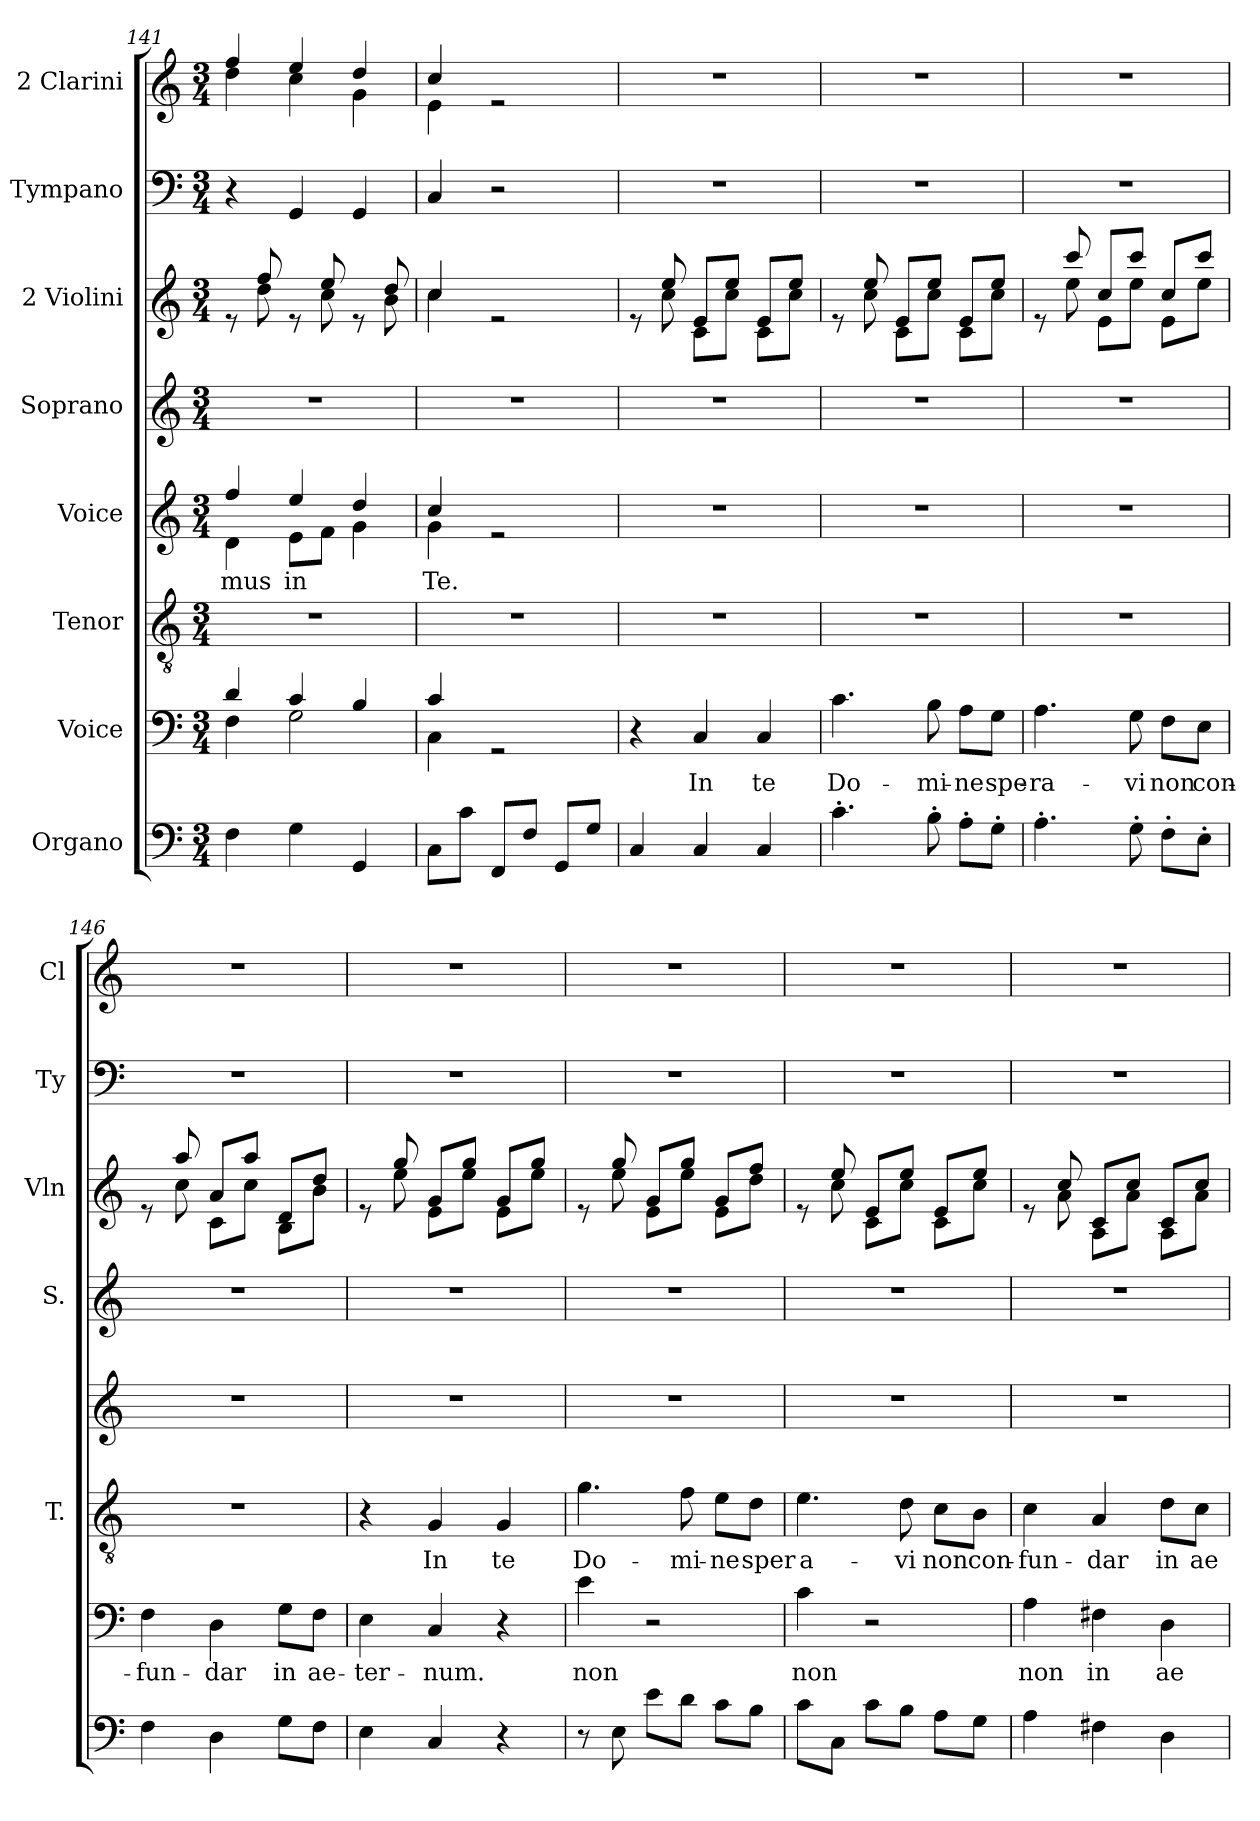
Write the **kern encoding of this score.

**kern	**kern	**text	**kern	**text	**kern	**text	**kern	**kern	**kern	**kern
*part8	*part7	*part7	*part6	*part6	*part5	*part5	*part4	*part3	*part2	*part1
*staff8	*staff7	*staff7	*staff6	*staff6	*staff5	*staff5	*staff4	*staff3	*staff2	*staff1
*I"Organo	*I"Voice	*	*I"Tenor	*	*I"Voice	*	*I"Soprano	*I"2 Violini	*I"Tympano	*I"2 Clarini
*	*	*	*I'T.	*	*	*	*I'S.	*I'Vln	*I'Ty	*I'Cl
*clefF4	*clefF4	*	*clefGv2	*	*clefG2	*	*clefG2	*clefG2	*clefF4	*clefG2
*k[]	*k[]	*	*k[]	*	*k[]	*	*k[]	*k[]	*k[]	*k[]
*M3/4	*M3/4	*	*M3/4	*	*M3/4	*	*M3/4	*M3/4	*M3/4	*M3/4
=141	=141	=141	=141	=141	=141	=141	=141	=141	=141	=141
*	*^	*	*	*	*^	*	*	*	*	*
!	!	!	!	!	!	!	!	!LO:LY:b	!	!	!	!
*	*	*	*	*	*	*	*	*	*	*^	*	*^
4F\	4d/	4F\	.	2.r	.	4ff/	4d\	-mus	2.r	8re	8ryy	4r	4ff/	4dd\
.	.	.	.	.	.	.	.	.	.	8ff/	8dd\	.	.	.
!	!	!	!	!	!	!	!	!LO:LY:b	!	!	!	!	!	!
4G\	4c/	2G\	.	.	.	4ee/	8e\L	in	.	8re	8ryy	4GG/	4ee/	4cc\
.	.	.	.	.	.	.	8f\J	.	.	8ee/	8cc\	.	.	.
4GG/	4B/	.	.	.	.	4dd/	4g\	.	.	8re	8ryy	4GG/	4dd/	4g\
.	.	.	.	.	.	.	.	.	.	8dd/	8b\	.	.	.
=142	=142	=142	=142	=142	=142	=142	=142	=142	=142	=142	=142	=142	=142	=142
!	!	!	!	!	!	!	!	!LO:LY:b	!	!	!	!	!	!
8C\L	4c/	4C\	.	2.r	.	4cc/	4g\	Te.	2.r	4cc/	4cc\	4C/	4cc/	4e\
8c\J	.	.	.	.	.	.	.	.	.	.	.	.	.	.
8FF/L	2rGG	2ryy	.	.	.	2re	2ryy	.	.	2re	2ryy	2r	2re	2ryy
8F/J	.	.	.	.	.	.	.	.	.	.	.	.	.	.
8GG/L	.	.	.	.	.	.	.	.	.	.	.	.	.	.
8G/J	.	.	.	.	.	.	.	.	.	.	.	.	.	.
*	*v	*v	*	*	*	*v	*v	*	*	*	*	*	*v	*v
=143	=143	=143	=143	=143	=143	=143	=143	=143	=143	=143	=143
4C/	4r	.	2.r	.	2.r	.	2.r	8re	8ryy	2.r	2.r
.	.	.	.	.	.	.	.	8ee/	8cc\	.	.
!	!	!LO:LY:b	!	!	!	!	!	!	!	!	!
4C/	4C/	In	.	.	.	.	.	8e/L	8c\L	.	.
.	.	.	.	.	.	.	.	8ee/J	8cc\J	.	.
!	!	!LO:LY:b	!	!	!	!	!	!	!	!	!
4C/	4C/	te	.	.	.	.	.	8e/L	8c\L	.	.
.	.	.	.	.	.	.	.	8ee/J	8cc\J	.	.
!!LO:PB:g=z
=144	=144	=144	=144	=144	=144	=144	=144	=144	=144	=144	=144
!	!	!LO:LY:b	!	!	!	!	!	!	!	!	!
4.c'\	4.c\	Do-	2.r	.	2.r	.	2.r	8re	8ryy	2.r	2.r
.	.	.	.	.	.	.	.	8ee/	8cc\	.	.
.	.	.	.	.	.	.	.	8e/L	8c\L	.	.
!	!	!LO:LY:b	!	!	!	!	!	!	!	!	!
8B'\	8B\	-mi-	.	.	.	.	.	8ee/J	8cc\J	.	.
!	!	!LO:LY:b	!	!	!	!	!	!	!	!	!
8A'\L	8A\L	-ne	.	.	.	.	.	8e/L	8c\L	.	.
!	!	!LO:LY:b	!	!	!	!	!	!	!	!	!
8G'\J	8G\J	spe-	.	.	.	.	.	8ee/J	8cc\J	.	.
=145	=145	=145	=145	=145	=145	=145	=145	=145	=145	=145	=145
!	!	!LO:LY:b	!	!	!	!	!	!	!	!	!
4.A'\	4.A\	-ra-	2.r	.	2.r	.	2.r	8re	8ryy	2.r	2.r
.	.	.	.	.	.	.	.	8ccc/	8ee\	.	.
.	.	.	.	.	.	.	.	8cc/L	8e\L	.	.
!	!	!LO:LY:b	!	!	!	!	!	!	!	!	!
8G'\	8G\	-vi	.	.	.	.	.	8ccc/J	8ee\J	.	.
!	!	!LO:LY:b	!	!	!	!	!	!	!	!	!
8F'\L	8F\L	non	.	.	.	.	.	8cc/L	8e\L	.	.
!	!	!LO:LY:b	!	!	!	!	!	!	!	!	!
8E'\J	8E\J	con-	.	.	.	.	.	8ccc/J	8ee\J	.	.
=146	=146	=146	=146	=146	=146	=146	=146	=146	=146	=146	=146
!	!	!LO:LY:b	!	!	!	!	!	!	!	!	!
4F\	4F\	-fun-	2.r	.	2.r	.	2.r	8re	8ryy	2.r	2.r
.	.	.	.	.	.	.	.	8aa/	8cc\	.	.
!	!	!LO:LY:b	!	!	!	!	!	!	!	!	!
4D\	4D\	-dar	.	.	.	.	.	8a/L	8c\L	.	.
.	.	.	.	.	.	.	.	8aa/J	8cc\J	.	.
!	!	!LO:LY:b	!	!	!	!	!	!	!	!	!
8G\L	8G\L	in	.	.	.	.	.	8d/L	8B\L	.	.
!	!	!LO:LY:b	!	!	!	!	!	!	!	!	!
8F\J	8F\J	ae-	.	.	.	.	.	8dd/J	8b\J	.	.
=147	=147	=147	=147	=147	=147	=147	=147	=147	=147	=147	=147
!	!	!LO:LY:b	!	!	!	!	!	!	!	!	!
4E\	4E\	-ter-	4r	.	2.r	.	2.r	8re	8ryy	2.r	2.r
.	.	.	.	.	.	.	.	8gg/	8ee\	.	.
!	!	!LO:LY:b	!	!LO:LY:b	!	!	!	!	!	!	!
4C/	4C/	-num.	4G/	In	.	.	.	8g/L	8e\L	.	.
.	.	.	.	.	.	.	.	8gg/J	8ee\J	.	.
!	!	!	!	!LO:LY:b	!	!	!	!	!	!	!
4r	4r	.	4G/	te	.	.	.	8g/L	8e\L	.	.
.	.	.	.	.	.	.	.	8gg/J	8ee\J	.	.
=148	=148	=148	=148	=148	=148	=148	=148	=148	=148	=148	=148
!	!	!LO:LY:b	!	!LO:LY:b	!	!	!	!	!	!	!
8r	4e\	non	4.g\	Do-	2.r	.	2.r	8re	8ryy	2.r	2.r
8E\	.	.	.	.	.	.	.	8gg/	8ee\	.	.
8e\L	2r	.	.	.	.	.	.	8g/L	8e\L	.	.
!	!	!	!	!LO:LY:b	!	!	!	!	!	!	!
8d\J	.	.	8f\	-mi-	.	.	.	8gg/J	8ee\J	.	.
!	!	!	!	!LO:LY:b	!	!	!	!	!	!	!
8c\L	.	.	8e\L	-ne	.	.	.	8g/L	8e\L	.	.
!	!	!	!	!LO:LY:b	!	!	!	!	!	!	!
8B\J	.	.	8d\J	sper	.	.	.	8ff/J	8dd\J	.	.
!!LO:LB:g=z
=149	=149	=149	=149	=149	=149	=149	=149	=149	=149	=149	=149
!	!	!LO:LY:b	!	!LO:LY:b	!	!	!	!	!	!	!
8c\L	4c\	non	4.e\	a-	2.r	.	2.r	8re	8ryy	2.r	2.r
8C\J	.	.	.	.	.	.	.	8ee/	8cc\	.	.
8c\L	2r	.	.	.	.	.	.	8e/L	8c\L	.	.
!	!	!	!	!LO:LY:b	!	!	!	!	!	!	!
8B\J	.	.	8d\	-vi	.	.	.	8ee/J	8cc\J	.	.
!	!	!	!	!LO:LY:b	!	!	!	!	!	!	!
8A\L	.	.	8c\L	non	.	.	.	8e/L	8c\L	.	.
!	!	!	!	!LO:LY:b	!	!	!	!	!	!	!
8G\J	.	.	8B\J	con-	.	.	.	8ee/J	8cc\J	.	.
=150	=150	=150	=150	=150	=150	=150	=150	=150	=150	=150	=150
!	!	!LO:LY:b	!	!LO:LY:b	!	!	!	!	!	!	!
4A\	4A\	non	4c\	-fun-	2.r	.	2.r	8re	8ryy	2.r	2.r
.	.	.	.	.	.	.	.	8cc/	8a\	.	.
!	!	!LO:LY:b	!	!LO:LY:b	!	!	!	!	!	!	!
4F#X\	4F#X\	in	4A/	-dar	.	.	.	8c/L	8A\L	.	.
.	.	.	.	.	.	.	.	8cc/J	8a\J	.	.
!	!	!LO:LY:b	!	!LO:LY:b	!	!	!	!	!	!	!
4D\	4D\	ae-	8d\L	in	.	.	.	8c/L	8A\L	.	.
!	!	!	!	!LO:LY:b	!	!	!	!	!	!	!
.	.	.	8c\J	ae-	.	.	.	8cc/J	8a\J	.	.
*	*	*	*	*	*	*	*	*v	*v	*	*
=	=	=	=	=	=	=	=	=	=	=
*-	*-	*-	*-	*-	*-	*-	*-	*-	*-	*-
